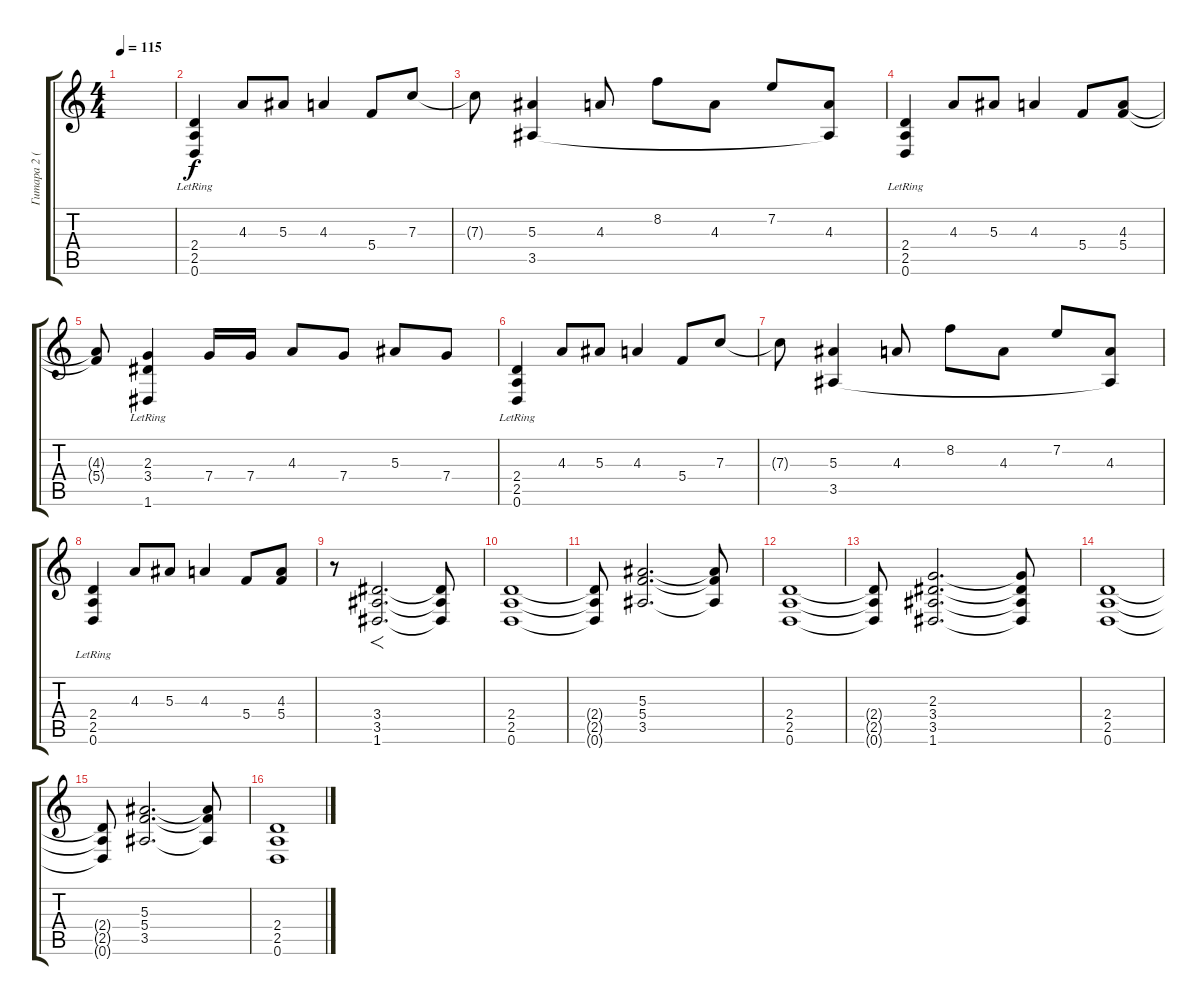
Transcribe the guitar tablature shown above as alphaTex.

\track ("Гитара 2 (2)" "Гитара 2 (") {instrument acousticguitarsteel}
\staff {score tabs}
\tuning (D4 A3 F3 C3 G2 D2) {hide}
\ts (4 4)
\tempo 115
\clef g2
\ks c
|
(2.4{lr} 2.5{lr} 0.6{lr}).4 4.3.8 5.3.8 4.3.4 5.4.8 7.3.8 |
7.3{t}.8 (5.3 3.5).4 4.3.8 8.2.8 4.3.8 7.2.8 (4.3 3.5{t}).8 |
(2.4{lr} 2.5{lr} 0.6{lr}).4 4.3.8 5.3.8 4.3.4 5.4.8 (4.3 5.4).8 |
(4.3{t} 5.4{t}).8 (2.3 3.4 1.6{lr}).4 7.4.16 7.4.16 4.3.8 7.4.8 5.3.8 7.4.8 |
(2.4{lr} 2.5{lr} 0.6{lr}).4 4.3.8 5.3.8 4.3.4 5.4.8 7.3.8 |
7.3{t}.8 (5.3 3.5).4 4.3.8 8.2.8 4.3.8 7.2.8 (4.3 3.5{t}).8 |
(2.4{lr} 2.5{lr} 0.6{lr}).4 4.3.8 5.3.8 4.3.4 5.4.8 (4.3 5.4).8 |
r.8{instrument distortionguitar} (3.4 3.5 1.6).2{f d} (3.4{t} 3.5{t} 1.6{t}).8 |
(2.4 2.5 0.6).1 |
(2.4{t} 2.5{t} 0.6{t}).8 (5.3 5.4 3.5).2{d} (5.3{t} 5.4{t} 3.5{t}).8 |
(2.4 2.5 0.6).1 |
(2.4{t} 2.5{t} 0.6{t}).8 (2.3 3.4 3.5 1.6).2{d} (2.3{t} 3.4{t} 3.5{t} 1.6{t}).8 |
(2.4 2.5 0.6).1 |
(2.4{t} 2.5{t} 0.6{t}).8 (5.3 5.4 3.5).2{d} (5.3{t} 5.4{t} 3.5{t}).8 |
(2.4 2.5 0.6).1
